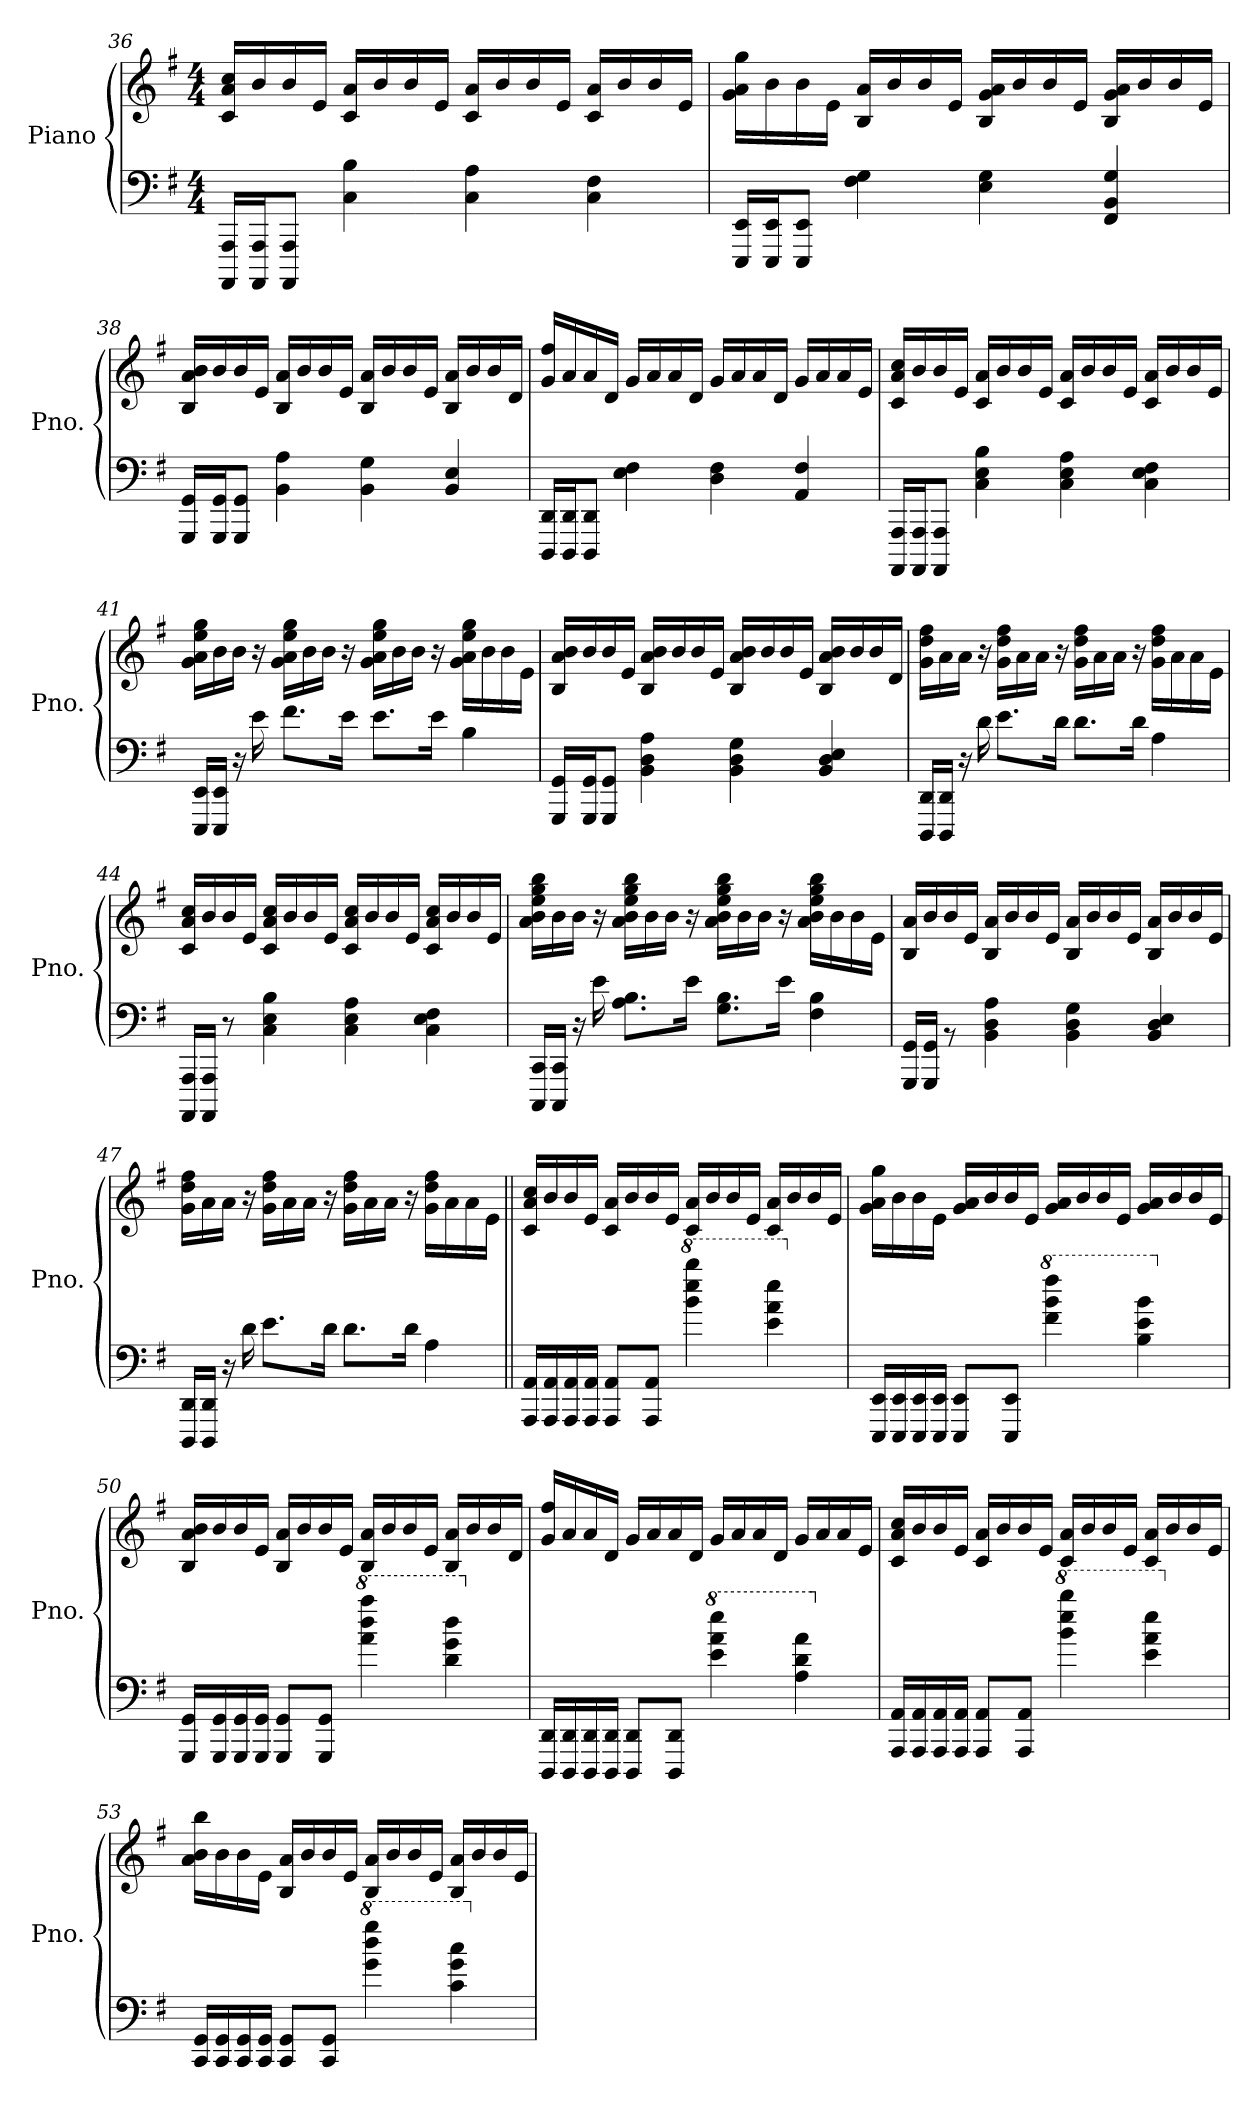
**kern	**kern
*part1	*part1
*staff2	*staff1
*I"Piano	*
*I'Pno.	*
!!LO:PB:g=z
*clefF4	*clefG2
*k[f#]	*k[f#]
*M4/4	*M4/4
=36	=36
16AAAA/ 16AAA/LL	16c/ 16a/ 16cc/LL
16AAAA/ 16AAA/J	16b/
8AAAA/ 8AAA/J	16b/
.	16e/JJ
4C\ 4B\	16c/ 16a/LL
.	16b/
.	16b/
.	16e/JJ
4C\ 4A\	16c/ 16a/LL
.	16b/
.	16b/
.	16e/JJ
4C\ 4F#\	16c/ 16a/LL
.	16b/
.	16b/
.	16e/JJ
=37	=37
16EEE/ 16EE/LL	16g\ 16a\ 16gg\LL
16EEE/ 16EE/J	16b\
8EEE/ 8EE/J	16b\
.	16e\JJ
4F#\ 4G\	16B/ 16a/LL
.	16b/
.	16b/
.	16e/JJ
4E\ 4G\	16B/ 16g/ 16a/LL
.	16b/
.	16b/
.	16e/JJ
4FF#/ 4BB/ 4G/	16B/ 16g/ 16a/LL
.	16b/
.	16b/
.	16e/JJ
!!LO:LB:g=z
=38	=38
16GGG/ 16GG/LL	16B/ 16a/ 16b/LL
16GGG/ 16GG/J	16b/
8GGG/ 8GG/J	16b/
.	16e/JJ
4BB\ 4A\	16B/ 16a/LL
.	16b/
.	16b/
.	16e/JJ
4BB\ 4G\	16B/ 16a/LL
.	16b/
.	16b/
.	16e/JJ
4BB/ 4E/	16B/ 16a/LL
.	16b/
.	16b/
.	16d/JJ
=39	=39
16DDD/ 16DD/LL	16g/ 16ff#/LL
16DDD/ 16DD/J	16a/
8DDD/ 8DD/J	16a/
.	16d/JJ
4E\ 4F#\	16g/LL
.	16a/
.	16a/
.	16d/JJ
4D\ 4F#\	16g/LL
.	16a/
.	16a/
.	16d/JJ
4AA/ 4F#/	16g/LL
.	16a/
.	16a/
.	16e/JJ
!!LO:LB:g=z
=40	=40
16AAAA/ 16AAA/LL	16c/ 16a/ 16cc/LL
16AAAA/ 16AAA/J	16b/
8AAAA/ 8AAA/J	16b/
.	16e/JJ
4C\ 4E\ 4B\	16c/ 16a/LL
.	16b/
.	16b/
.	16e/JJ
4C\ 4E\ 4A\	16c/ 16a/LL
.	16b/
.	16b/
.	16e/JJ
4C\ 4E\ 4F#\	16c/ 16a/LL
.	16b/
.	16b/
.	16e/JJ
=41	=41
16EEE/ 16EE/LL	16g\ 16a\ 16ee\ 16gg\LL
16EEE/ 16EE/JJ	16b\
16r	16b\JJ
16e\	16r
8.f#\L	16g\ 16a\ 16ee\ 16gg\LL
.	16b\
.	16b\JJ
16e\Jk	16r
8.e\L	16g\ 16a\ 16ee\ 16gg\LL
.	16b\
.	16b\JJ
16e\Jk	16r
4B\	16g\ 16a\ 16ee\ 16gg\LL
.	16b\
.	16b\
.	16e\JJ
!!LO:LB:g=z
=42	=42
16GGG/ 16GG/LL	16B/ 16a/ 16b/LL
16GGG/ 16GG/J	16b/
8GGG/ 8GG/J	16b/
.	16e/JJ
4BB\ 4D\ 4A\	16B/ 16a/ 16b/LL
.	16b/
.	16b/
.	16e/JJ
4BB\ 4D\ 4G\	16B/ 16a/ 16b/LL
.	16b/
.	16b/
.	16e/JJ
4BB/ 4D/ 4E/	16B/ 16a/ 16b/LL
.	16b/
.	16b/
.	16d/JJ
=43	=43
16DDD/ 16DD/LL	16g\ 16dd\ 16ff#\LL
16DDD/ 16DD/JJ	16a\
16r	16a\JJ
16d\	16r
8.e\L	16g\ 16dd\ 16ff#\LL
.	16a\
.	16a\JJ
16d\Jk	16r
8.d\L	16g\ 16dd\ 16ff#\LL
.	16a\
.	16a\JJ
16d\Jk	16r
4A\	16g\ 16dd\ 16ff#\LL
.	16a\
.	16a\
.	16e\JJ
!!LO:LB:g=z
=44	=44
16AAAA/ 16AAA/LL	16c/ 16a/ 16cc/LL
16AAAA/ 16AAA/JJ	16b/
8r	16b/
.	16e/JJ
4C\ 4E\ 4B\	16c/ 16a/ 16cc/LL
.	16b/
.	16b/
.	16e/JJ
4C\ 4E\ 4A\	16c/ 16a/ 16cc/LL
.	16b/
.	16b/
.	16e/JJ
4C\ 4E\ 4F#\	16c/ 16a/ 16cc/LL
.	16b/
.	16b/
.	16e/JJ
=45	=45
16CCC/ 16CC/LL	16a\ 16b\ 16ee\ 16gg\ 16bb\LL
16CCC/ 16CC/JJ	16b\
16r	16b\JJ
16e\	16r
8.A\ 8.B\L	16a\ 16b\ 16ee\ 16gg\ 16bb\LL
.	16b\
.	16b\JJ
16e\Jk	16r
8.G\ 8.B\L	16a\ 16b\ 16ee\ 16gg\ 16bb\LL
.	16b\
.	16b\JJ
16e\Jk	16r
4F#\ 4B\	16a\ 16b\ 16ee\ 16gg\ 16bb\LL
.	16b\
.	16b\
.	16e\JJ
!!LO:LB:g=z
=46	=46
16GGG/ 16GG/LL	16B/ 16a/LL
16GGG/ 16GG/JJ	16b/
8rBB	16b/
.	16e/JJ
4BB\ 4D\ 4A\	16B/ 16a/LL
.	16b/
.	16b/
.	16e/JJ
4BB\ 4D\ 4G\	16B/ 16a/LL
.	16b/
.	16b/
.	16e/JJ
4BB/ 4D/ 4E/	16B/ 16a/LL
.	16b/
.	16b/
.	16e/JJ
=47	=47
16DDD/ 16DD/LL	16g\ 16dd\ 16ff#\LL
16DDD/ 16DD/JJ	16a\
16r	16a\JJ
16d\	16r
8.e\L	16g\ 16dd\ 16ff#\LL
.	16a\
.	16a\JJ
16d\Jk	16r
8.d\L	16g\ 16dd\ 16ff#\LL
.	16a\
.	16a\JJ
16d\Jk	16r
4A\	16g\ 16dd\ 16ff#\LL
.	16a\
.	16a\
.	16e\JJ
!!LO:PB:g=z
=48||	=48||
16AAA/ 16AA/LL	16c/ 16a/ 16cc/LL
16AAA/ 16AA/	16b/
16AAA/ 16AA/	16b/
16AAA/ 16AA/JJ	16e/JJ
8AAA/ 8AA/L	16c/ 16a/LL
.	16b/
8AAA/ 8AA/J	16b/
.	16e/JJ
*8va	*
4bb\ 4eee\ 4bbb\	16c/ 16a/LL
.	16b/
.	16b/
.	16e/JJ
4ee\ 4aa\ 4eee\	16c/ 16a/LL
.	16b/
.	16b/
.	16e/JJ
=49	=49
*X8va	*
16EEE/ 16EE/LL	16g\ 16a\ 16gg\LL
16EEE/ 16EE/	16b\
16EEE/ 16EE/	16b\
16EEE/ 16EE/JJ	16e\JJ
8EEE/ 8EE/L	16g/ 16a/LL
.	16b/
8EEE/ 8EE/J	16b/
.	16e/JJ
*8va	*
4ff#\ 4bb\ 4fff#\	16g/ 16a/LL
.	16b/
.	16b/
.	16e/JJ
4b\ 4ee\ 4bb\	16g/ 16a/LL
.	16b/
.	16b/
.	16e/JJ
!!LO:LB:g=z
=50	=50
*X8va	*
16GGG/ 16GG/LL	16B/ 16a/ 16b/LL
16GGG/ 16GG/	16b/
16GGG/ 16GG/	16b/
16GGG/ 16GG/JJ	16e/JJ
8GGG/ 8GG/L	16B/ 16a/LL
.	16b/
8GGG/ 8GG/J	16b/
.	16e/JJ
*8va	*
4aa\ 4ddd\ 4aaa\	16B/ 16a/LL
.	16b/
.	16b/
.	16e/JJ
4dd\ 4gg\ 4ddd\	16B/ 16a/LL
.	16b/
.	16b/
.	16d/JJ
=51	=51
*X8va	*
16DDD/ 16DD/LL	16g/ 16ff#/LL
16DDD/ 16DD/	16a/
16DDD/ 16DD/	16a/
16DDD/ 16DD/JJ	16d/JJ
8DDD/ 8DD/L	16g/LL
.	16a/
8DDD/ 8DD/J	16a/
.	16d/JJ
*8va	*
4ee\ 4aa\ 4eee\	16g/LL
.	16a/
.	16a/
.	16d/JJ
4a\ 4dd\ 4aa\	16g/LL
.	16a/
.	16a/
.	16e/JJ
!!LO:LB:g=z
=52	=52
*X8va	*
16AAA/ 16AA/LL	16c/ 16a/ 16cc/LL
16AAA/ 16AA/	16b/
16AAA/ 16AA/	16b/
16AAA/ 16AA/JJ	16e/JJ
8AAA/ 8AA/L	16c/ 16a/LL
.	16b/
8AAA/ 8AA/J	16b/
.	16e/JJ
*8va	*
4bb\ 4eee\ 4bbb\	16c/ 16a/LL
.	16b/
.	16b/
.	16e/JJ
4ee\ 4aa\ 4eee\	16c/ 16a/LL
.	16b/
.	16b/
.	16e/JJ
=53	=53
*X8va	*
16CC/ 16GG/LL	16a\ 16b\ 16bb\LL
16CC/ 16GG/	16b\
16CC/ 16GG/	16b\
16CC/ 16GG/JJ	16e\JJ
8CC/ 8GG/L	16B/ 16a/LL
.	16b/
8CC/ 8GG/J	16b/
.	16e/JJ
*8va	*
4gg\ 4ddd\ 4ggg\	16B/ 16a/LL
.	16b/
.	16b/
.	16e/JJ
4cc\ 4gg\ 4ccc\	16B/ 16a/LL
.	16b/
.	16b/
.	16e/JJ
*X8va	*
=	=
*-	*-
